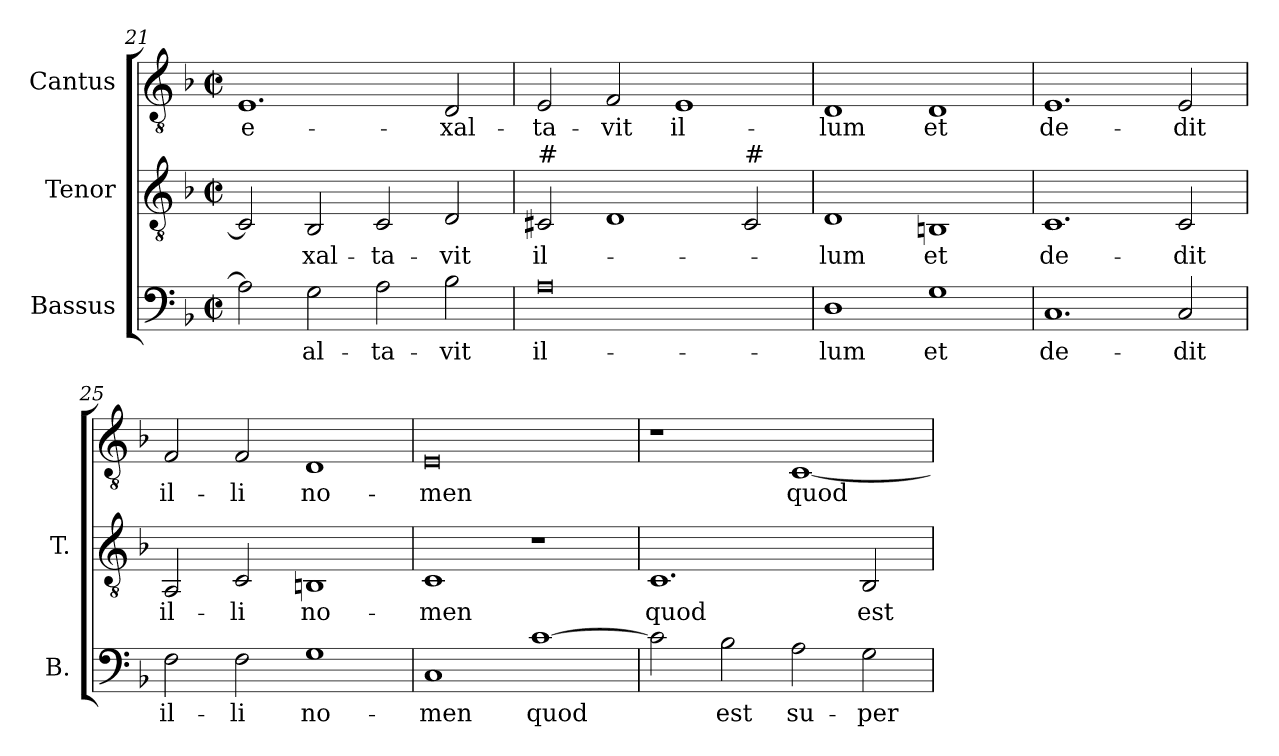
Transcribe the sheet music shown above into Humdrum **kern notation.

**kern	**text	**kern	**text	**kern	**text
*part3	*part3	*part2	*part2	*part1	*part1
*staff3	*staff3	*staff2	*staff2	*staff1	*staff1
*I"Bassus	*	*I"Tenor	*	*I"Cantus	*
*I'B.	*	*I'T.	*	*	*
*clefF4	*	*clefGv2	*	*clefGv2	*
*k[b-]	*	*k[b-]	*	*k[b-]	*
*F:	*	*F:	*	*F:	*
*M2/2	*	*M2/2	*	*M2/2	*
*met(c|)	*	*met(c|)	*	*met(c|)	*
=21	=21	=21	=21	=21	=21
!	!	!	!	!	!LO:LY:b:color=#000000
2Ai\]	.	2Ci/]	.	1.Ei	e-
!	!LO:LY:b:color=#000000	!	!	!	!
!	!	!	!LO:LY:b:color=#000000	!	!
2Gi\	-al-	2BB-i/	-xal-	.	.
!	!LO:LY:b:color=#000000	!	!	!	!
!	!	!	!LO:LY:b:color=#000000	!	!
2Ai\	-ta-	2Ci/	-ta-	.	.
!	!LO:LY:b:color=#000000	!	!	!	!
!	!	!	!LO:LY:b:color=#000000	!	!
!	!	!	!	!	!LO:LY:b:color=#000000
2B-i\	-vit	2Di/	-vit	2Di/	-xal-
!!LO:LB:g=z
=22	=22	=22	=22	=22	=22
!	!LO:LY:b:color=#000000	!	!	!	!
!	!	!	!LO:LY:b:color=#000000	!	!
!	!	!LO:TX:a:t=#	!	!	!
!	!	!	!	!	!LO:LY:b:color=#000000
0Ai	il-	2C#i/	il-	2Ei/	-ta-
!	!	!	!	!	!LO:LY:b:color=#000000
.	.	1Di	.	2Fi/	-vit
!	!	!	!	!	!LO:LY:b:color=#000000
.	.	.	.	1Ei	il-
!	!	!LO:TX:a:t=#	!	!	!
.	.	2C#i/	.	.	.
=23	=23	=23	=23	=23	=23
!	!LO:LY:b:color=#000000	!	!	!	!
!	!	!	!LO:LY:b:color=#000000	!	!
!	!	!	!	!	!LO:LY:b:color=#000000
1Di	-lum	1Di	-lum	1Di	-lum
!	!LO:LY:b:color=#000000	!	!	!	!
!	!	!	!LO:LY:b:color=#000000	!	!
!	!	!	!	!	!LO:LY:b:color=#000000
1Gi	et	1BBni	et	1Di	et
=24	=24	=24	=24	=24	=24
!	!LO:LY:b:color=#000000	!	!	!	!
!	!	!	!LO:LY:b:color=#000000	!	!
!	!	!	!	!	!LO:LY:b:color=#000000
1.Ci	de-	1.Ci	de-	1.Ei	de-
!	!LO:LY:b:color=#000000	!	!	!	!
!	!	!	!LO:LY:b:color=#000000	!	!
!	!	!	!	!	!LO:LY:b:color=#000000
2Ci/	-dit	2Ci/	-dit	2Ei/	-dit
=25	=25	=25	=25	=25	=25
!	!LO:LY:b:color=#000000	!	!	!	!
!	!	!	!LO:LY:b:color=#000000	!	!
!	!	!	!	!	!LO:LY:b:color=#000000
2Fi\	il-	2AAi/	il-	2Fi/	il-
!	!LO:LY:b:color=#000000	!	!	!	!
!	!	!	!LO:LY:b:color=#000000	!	!
!	!	!	!	!	!LO:LY:b:color=#000000
2Fi\	-li	2Ci/	-li	2Fi/	-li
!	!LO:LY:b:color=#000000	!	!	!	!
!	!	!	!LO:LY:b:color=#000000	!	!
!	!	!	!	!	!LO:LY:b:color=#000000
1Gi	no-	1BBni	no-	1Di	no-
!!LO:LB:g=z
=26	=26	=26	=26	=26	=26
!	!LO:LY:b:color=#000000	!	!	!	!
!	!	!	!LO:LY:b:color=#000000	!	!
!	!	!	!	!	!LO:LY:b:color=#000000
1Ci	-men	1Ci	-men	0Ei	-men
!	!LO:LY:b:color=#000000	!	!	!	!
[>1ci	quod	1r	.	.	.
=27	=27	=27	=27	=27	=27
!	!	!	!LO:LY:b:color=#000000	!	!
2ci\]	.	1.Ci	quod	1r	.
!	!LO:LY:b:color=#000000	!	!	!	!
2B-i\	est	.	.	.	.
!	!LO:LY:b:color=#000000	!	!	!	!
!	!	!	!	!	!LO:LY:b:color=#000000
2Ai\	su-	.	.	[<1Ci	quod
!	!LO:LY:b:color=#000000	!	!	!	!
!	!	!	!LO:LY:b:color=#000000	!	!
2Gi\	-per	2BB-i/	est	.	.
=	=	=	=	=	=
*-	*-	*-	*-	*-	*-
